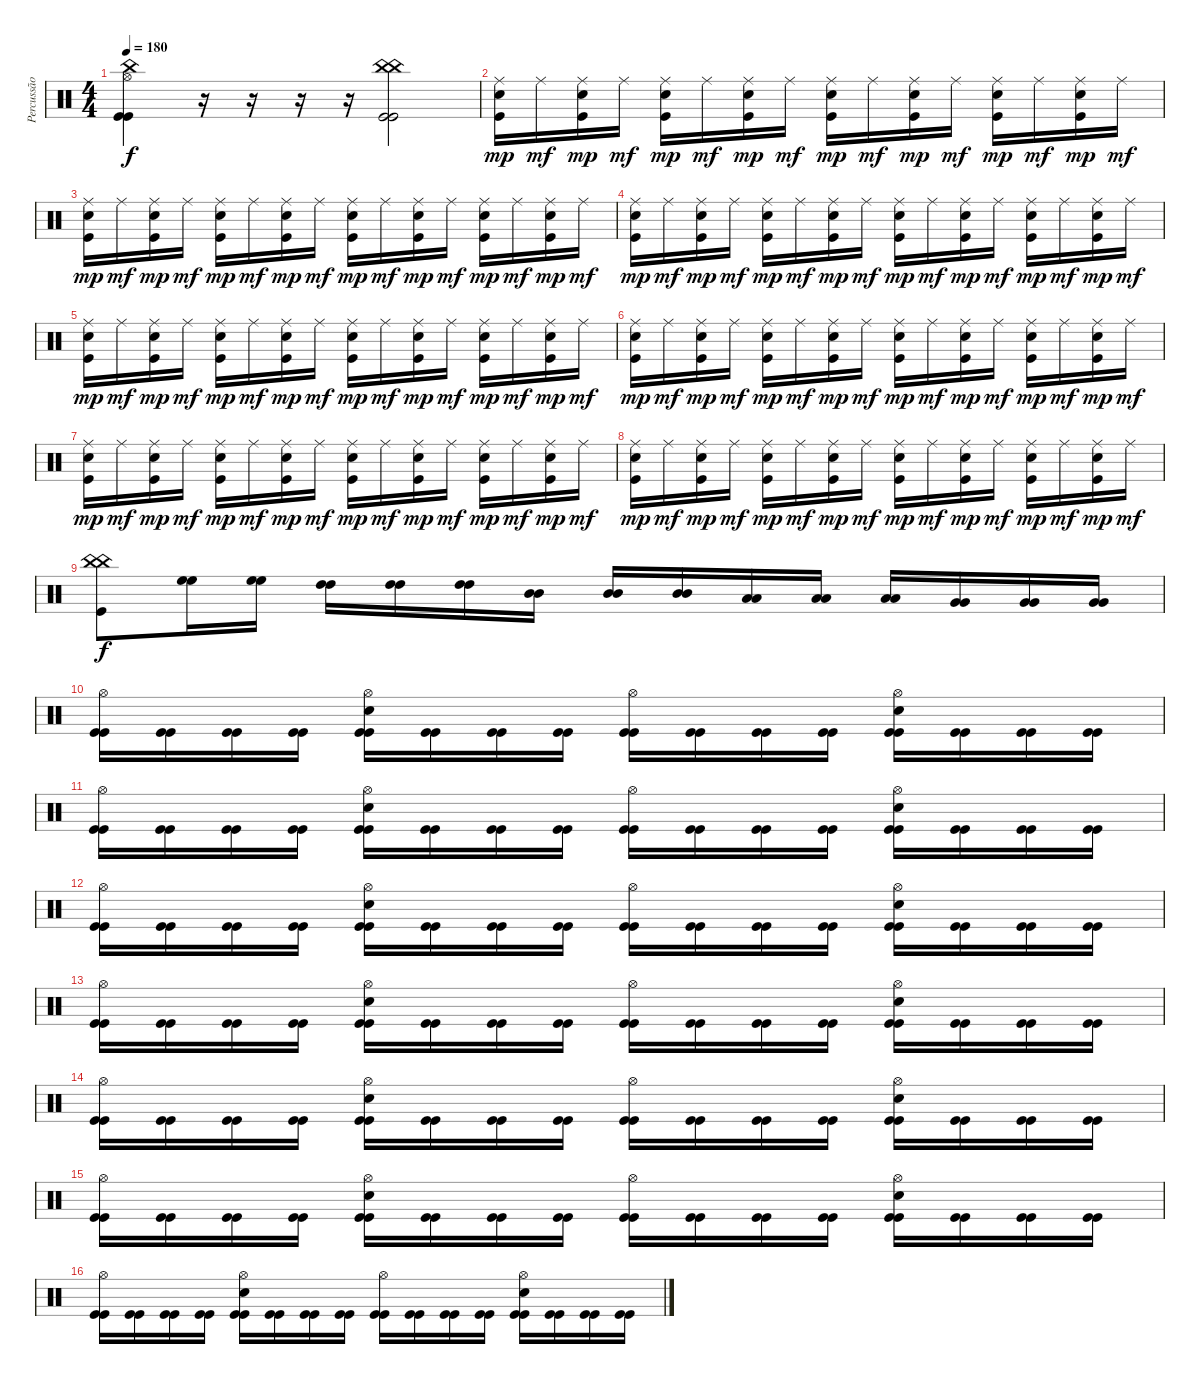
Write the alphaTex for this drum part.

\track ("Percussão" "Percussão") {instrument percussion}
\staff {score}
\articulation defaults
\ts (4 4)
\tempo 180
\clef neutral
\ks c
("Hi-Hat (open)" "China (hit)" "Kick (hit)" "Kick (hit)").4{dy f} r.16 r.16 r.16 r.16 ("China (hit)" "China (hit)" "Kick (hit)" "Kick (hit)").2 |
("Ride (middle)" "Snare (hit) 2" "Kick (hit)").16{dy mp} "Ride (middle)".16{dy mf} ("Ride (middle)" "Snare (hit) 2" "Kick (hit)").16{dy mp} "Ride (middle)".16{dy mf} ("Ride (middle)" "Snare (hit) 2" "Kick (hit)").16{dy mp} "Ride (middle)".16{dy mf} ("Ride (middle)" "Snare (hit) 2" "Kick (hit)").16{dy mp} "Ride (middle)".16{dy mf} ("Ride (middle)" "Snare (hit) 2" "Kick (hit)").16{dy mp} "Ride (middle)".16{dy mf} ("Ride (middle)" "Snare (hit) 2" "Kick (hit)").16{dy mp} "Ride (middle)".16{dy mf} ("Ride (middle)" "Snare (hit) 2" "Kick (hit)").16{dy mp} "Ride (middle)".16{dy mf} ("Ride (middle)" "Snare (hit) 2" "Kick (hit)").16{dy mp} "Ride (middle)".16{dy mf} |
("Ride (middle)" "Snare (hit) 2" "Kick (hit)").16{dy mp} "Ride (middle)".16{dy mf} ("Ride (middle)" "Snare (hit) 2" "Kick (hit)").16{dy mp} "Ride (middle)".16{dy mf} ("Ride (middle)" "Snare (hit) 2" "Kick (hit)").16{dy mp} "Ride (middle)".16{dy mf} ("Ride (middle)" "Snare (hit) 2" "Kick (hit)").16{dy mp} "Ride (middle)".16{dy mf} ("Ride (middle)" "Snare (hit) 2" "Kick (hit)").16{dy mp} "Ride (middle)".16{dy mf} ("Ride (middle)" "Snare (hit) 2" "Kick (hit)").16{dy mp} "Ride (middle)".16{dy mf} ("Ride (middle)" "Snare (hit) 2" "Kick (hit)").16{dy mp} "Ride (middle)".16{dy mf} ("Ride (middle)" "Snare (hit) 2" "Kick (hit)").16{dy mp} "Ride (middle)".16{dy mf} |
("Ride (middle)" "Snare (hit) 2" "Kick (hit)").16{dy mp} "Ride (middle)".16{dy mf} ("Ride (middle)" "Snare (hit) 2" "Kick (hit)").16{dy mp} "Ride (middle)".16{dy mf} ("Ride (middle)" "Snare (hit) 2" "Kick (hit)").16{dy mp} "Ride (middle)".16{dy mf} ("Ride (middle)" "Snare (hit) 2" "Kick (hit)").16{dy mp} "Ride (middle)".16{dy mf} ("Ride (middle)" "Snare (hit) 2" "Kick (hit)").16{dy mp} "Ride (middle)".16{dy mf} ("Ride (middle)" "Snare (hit) 2" "Kick (hit)").16{dy mp} "Ride (middle)".16{dy mf} ("Ride (middle)" "Snare (hit) 2" "Kick (hit)").16{dy mp} "Ride (middle)".16{dy mf} ("Ride (middle)" "Snare (hit) 2" "Kick (hit)").16{dy mp} "Ride (middle)".16{dy mf} |
("Ride (middle)" "Snare (hit) 2" "Kick (hit)").16{dy mp} "Ride (middle)".16{dy mf} ("Ride (middle)" "Snare (hit) 2" "Kick (hit)").16{dy mp} "Ride (middle)".16{dy mf} ("Ride (middle)" "Snare (hit) 2" "Kick (hit)").16{dy mp} "Ride (middle)".16{dy mf} ("Ride (middle)" "Snare (hit) 2" "Kick (hit)").16{dy mp} "Ride (middle)".16{dy mf} ("Ride (middle)" "Snare (hit) 2" "Kick (hit)").16{dy mp} "Ride (middle)".16{dy mf} ("Ride (middle)" "Snare (hit) 2" "Kick (hit)").16{dy mp} "Ride (middle)".16{dy mf} ("Ride (middle)" "Snare (hit) 2" "Kick (hit)").16{dy mp} "Ride (middle)".16{dy mf} ("Ride (middle)" "Snare (hit) 2" "Kick (hit)").16{dy mp} "Ride (middle)".16{dy mf} |
("Ride (middle)" "Snare (hit) 2" "Kick (hit)").16{dy mp} "Ride (middle)".16{dy mf} ("Ride (middle)" "Snare (hit) 2" "Kick (hit)").16{dy mp} "Ride (middle)".16{dy mf} ("Ride (middle)" "Snare (hit) 2" "Kick (hit)").16{dy mp} "Ride (middle)".16{dy mf} ("Ride (middle)" "Snare (hit) 2" "Kick (hit)").16{dy mp} "Ride (middle)".16{dy mf} ("Ride (middle)" "Snare (hit) 2" "Kick (hit)").16{dy mp} "Ride (middle)".16{dy mf} ("Ride (middle)" "Snare (hit) 2" "Kick (hit)").16{dy mp} "Ride (middle)".16{dy mf} ("Ride (middle)" "Snare (hit) 2" "Kick (hit)").16{dy mp} "Ride (middle)".16{dy mf} ("Ride (middle)" "Snare (hit) 2" "Kick (hit)").16{dy mp} "Ride (middle)".16{dy mf} |
("Ride (middle)" "Snare (hit) 2" "Kick (hit)").16{dy mp} "Ride (middle)".16{dy mf} ("Ride (middle)" "Snare (hit) 2" "Kick (hit)").16{dy mp} "Ride (middle)".16{dy mf} ("Ride (middle)" "Snare (hit) 2" "Kick (hit)").16{dy mp} "Ride (middle)".16{dy mf} ("Ride (middle)" "Snare (hit) 2" "Kick (hit)").16{dy mp} "Ride (middle)".16{dy mf} ("Ride (middle)" "Snare (hit) 2" "Kick (hit)").16{dy mp} "Ride (middle)".16{dy mf} ("Ride (middle)" "Snare (hit) 2" "Kick (hit)").16{dy mp} "Ride (middle)".16{dy mf} ("Ride (middle)" "Snare (hit) 2" "Kick (hit)").16{dy mp} "Ride (middle)".16{dy mf} ("Ride (middle)" "Snare (hit) 2" "Kick (hit)").16{dy mp} "Ride (middle)".16{dy mf} |
("Ride (middle)" "Snare (hit) 2" "Kick (hit)").16{dy mp} "Ride (middle)".16{dy mf} ("Ride (middle)" "Snare (hit) 2" "Kick (hit)").16{dy mp} "Ride (middle)".16{dy mf} ("Ride (middle)" "Snare (hit) 2" "Kick (hit)").16{dy mp} "Ride (middle)".16{dy mf} ("Ride (middle)" "Snare (hit) 2" "Kick (hit)").16{dy mp} "Ride (middle)".16{dy mf} ("Ride (middle)" "Snare (hit) 2" "Kick (hit)").16{dy mp} "Ride (middle)".16{dy mf} ("Ride (middle)" "Snare (hit) 2" "Kick (hit)").16{dy mp} "Ride (middle)".16{dy mf} ("Ride (middle)" "Snare (hit) 2" "Kick (hit)").16{dy mp} "Ride (middle)".16{dy mf} ("Ride (middle)" "Snare (hit) 2" "Kick (hit)").16{dy mp} "Ride (middle)".16{dy mf} |
("China (hit)" "China (hit)" "Kick (hit)").8{dy f} ("High Floor Tom (hit)" "High Floor Tom (hit)").16 ("High Floor Tom (hit)" "High Floor Tom (hit)").16 ("High Tom (hit)" "High Tom (hit)").16 ("High Tom (hit)" "High Tom (hit)").16 ("High Tom (hit)" "High Tom (hit)").16 ("Mid Tom (hit)" "Mid Tom (hit)").16 ("Mid Tom (hit)" "Mid Tom (hit)").16 ("Mid Tom (hit)" "Mid Tom (hit)").16 ("Low Tom (hit)" "Low Tom (hit)").16 ("Low Tom (hit)" "Low Tom (hit)").16 ("Low Tom (hit)" "Low Tom (hit)").16 ("Very Low Tom (hit)" "Very Low Tom (hit)").16 ("Very Low Tom (hit)" "Very Low Tom (hit)").16 ("Very Low Tom (hit)" "Very Low Tom (hit)").16 |
("Hi-Hat (open)" "Kick (hit)" "Kick (hit)").16 ("Kick (hit)" "Kick (hit)").16 ("Kick (hit)" "Kick (hit)").16 ("Kick (hit)" "Kick (hit)").16 ("Hi-Hat (open)" "Snare (hit) 2" "Kick (hit)" "Kick (hit)").16 ("Kick (hit)" "Kick (hit)").16 ("Kick (hit)" "Kick (hit)").16 ("Kick (hit)" "Kick (hit)").16 ("Hi-Hat (open)" "Kick (hit)" "Kick (hit)").16 ("Kick (hit)" "Kick (hit)").16 ("Kick (hit)" "Kick (hit)").16 ("Kick (hit)" "Kick (hit)").16 ("Hi-Hat (open)" "Snare (hit) 2" "Kick (hit)" "Kick (hit)").16 ("Kick (hit)" "Kick (hit)").16 ("Kick (hit)" "Kick (hit)").16 ("Kick (hit)" "Kick (hit)").16 |
("Hi-Hat (open)" "Kick (hit)" "Kick (hit)").16 ("Kick (hit)" "Kick (hit)").16 ("Kick (hit)" "Kick (hit)").16 ("Kick (hit)" "Kick (hit)").16 ("Hi-Hat (open)" "Snare (hit) 2" "Kick (hit)" "Kick (hit)").16 ("Kick (hit)" "Kick (hit)").16 ("Kick (hit)" "Kick (hit)").16 ("Kick (hit)" "Kick (hit)").16 ("Hi-Hat (open)" "Kick (hit)" "Kick (hit)").16 ("Kick (hit)" "Kick (hit)").16 ("Kick (hit)" "Kick (hit)").16 ("Kick (hit)" "Kick (hit)").16 ("Hi-Hat (open)" "Snare (hit) 2" "Kick (hit)" "Kick (hit)").16 ("Kick (hit)" "Kick (hit)").16 ("Kick (hit)" "Kick (hit)").16 ("Kick (hit)" "Kick (hit)").16 |
("Hi-Hat (open)" "Kick (hit)" "Kick (hit)").16 ("Kick (hit)" "Kick (hit)").16 ("Kick (hit)" "Kick (hit)").16 ("Kick (hit)" "Kick (hit)").16 ("Hi-Hat (open)" "Snare (hit) 2" "Kick (hit)" "Kick (hit)").16 ("Kick (hit)" "Kick (hit)").16 ("Kick (hit)" "Kick (hit)").16 ("Kick (hit)" "Kick (hit)").16 ("Hi-Hat (open)" "Kick (hit)" "Kick (hit)").16 ("Kick (hit)" "Kick (hit)").16 ("Kick (hit)" "Kick (hit)").16 ("Kick (hit)" "Kick (hit)").16 ("Hi-Hat (open)" "Snare (hit) 2" "Kick (hit)" "Kick (hit)").16 ("Kick (hit)" "Kick (hit)").16 ("Kick (hit)" "Kick (hit)").16 ("Kick (hit)" "Kick (hit)").16 |
("Hi-Hat (open)" "Kick (hit)" "Kick (hit)").16 ("Kick (hit)" "Kick (hit)").16 ("Kick (hit)" "Kick (hit)").16 ("Kick (hit)" "Kick (hit)").16 ("Hi-Hat (open)" "Snare (hit) 2" "Kick (hit)" "Kick (hit)").16 ("Kick (hit)" "Kick (hit)").16 ("Kick (hit)" "Kick (hit)").16 ("Kick (hit)" "Kick (hit)").16 ("Hi-Hat (open)" "Kick (hit)" "Kick (hit)").16 ("Kick (hit)" "Kick (hit)").16 ("Kick (hit)" "Kick (hit)").16 ("Kick (hit)" "Kick (hit)").16 ("Hi-Hat (open)" "Snare (hit) 2" "Kick (hit)" "Kick (hit)").16 ("Kick (hit)" "Kick (hit)").16 ("Kick (hit)" "Kick (hit)").16 ("Kick (hit)" "Kick (hit)").16 |
("Hi-Hat (open)" "Kick (hit)" "Kick (hit)").16 ("Kick (hit)" "Kick (hit)").16 ("Kick (hit)" "Kick (hit)").16 ("Kick (hit)" "Kick (hit)").16 ("Hi-Hat (open)" "Snare (hit) 2" "Kick (hit)" "Kick (hit)").16 ("Kick (hit)" "Kick (hit)").16 ("Kick (hit)" "Kick (hit)").16 ("Kick (hit)" "Kick (hit)").16 ("Hi-Hat (open)" "Kick (hit)" "Kick (hit)").16 ("Kick (hit)" "Kick (hit)").16 ("Kick (hit)" "Kick (hit)").16 ("Kick (hit)" "Kick (hit)").16 ("Hi-Hat (open)" "Snare (hit) 2" "Kick (hit)" "Kick (hit)").16 ("Kick (hit)" "Kick (hit)").16 ("Kick (hit)" "Kick (hit)").16 ("Kick (hit)" "Kick (hit)").16 |
("Hi-Hat (open)" "Kick (hit)" "Kick (hit)").16 ("Kick (hit)" "Kick (hit)").16 ("Kick (hit)" "Kick (hit)").16 ("Kick (hit)" "Kick (hit)").16 ("Hi-Hat (open)" "Snare (hit) 2" "Kick (hit)" "Kick (hit)").16 ("Kick (hit)" "Kick (hit)").16 ("Kick (hit)" "Kick (hit)").16 ("Kick (hit)" "Kick (hit)").16 ("Hi-Hat (open)" "Kick (hit)" "Kick (hit)").16 ("Kick (hit)" "Kick (hit)").16 ("Kick (hit)" "Kick (hit)").16 ("Kick (hit)" "Kick (hit)").16 ("Hi-Hat (open)" "Snare (hit) 2" "Kick (hit)" "Kick (hit)").16 ("Kick (hit)" "Kick (hit)").16 ("Kick (hit)" "Kick (hit)").16 ("Kick (hit)" "Kick (hit)").16 |
("Hi-Hat (open)" "Kick (hit)" "Kick (hit)").16 ("Kick (hit)" "Kick (hit)").16 ("Kick (hit)" "Kick (hit)").16 ("Kick (hit)" "Kick (hit)").16 ("Hi-Hat (open)" "Snare (hit) 2" "Kick (hit)" "Kick (hit)").16 ("Kick (hit)" "Kick (hit)").16 ("Kick (hit)" "Kick (hit)").16 ("Kick (hit)" "Kick (hit)").16 ("Hi-Hat (open)" "Kick (hit)" "Kick (hit)").16 ("Kick (hit)" "Kick (hit)").16 ("Kick (hit)" "Kick (hit)").16 ("Kick (hit)" "Kick (hit)").16 ("Hi-Hat (open)" "Snare (hit) 2" "Kick (hit)" "Kick (hit)").16 ("Kick (hit)" "Kick (hit)").16 ("Kick (hit)" "Kick (hit)").16 ("Kick (hit)" "Kick (hit)").16
